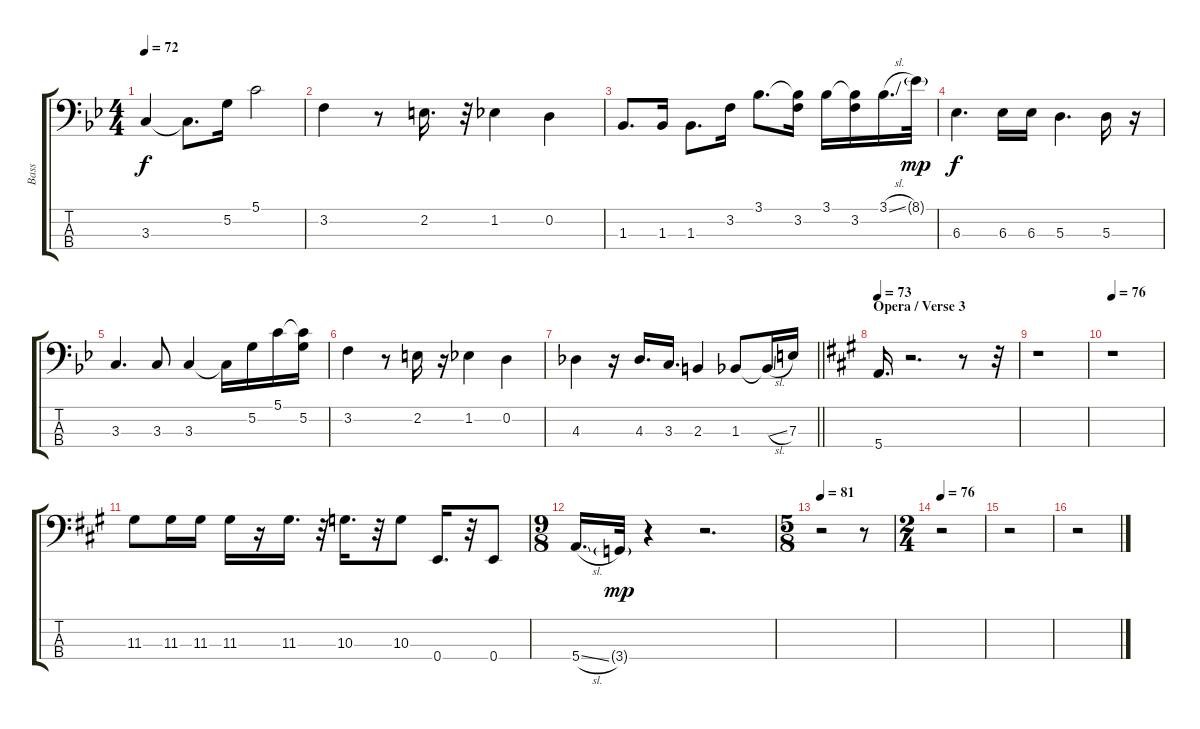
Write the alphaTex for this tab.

\track ("Bass" "Bass") {instrument electricbassfinger}
\staff {score tabs}
\tuning (G2 D2 A1 E1) {hide}
\ts (4 4)
\tempo 72
\clef f4
\ks bb
3.3.4{dy f} 3.3{t}.8{d} 5.2.16 5.1.2 |
3.2.4 r.8 2.2.16{d} r.32 1.2.4 0.2.4 |
1.3.8{d} 1.3.16 1.3.8{d} 3.2.16 3.1.8{d} (3.1{t} 3.2).16 3.1.16 (3.1{t} 3.2).16 3.1{sl}.16{d} 8.1{g}.32{dy mp} |
6.3.4{d dy f} 6.3.16 6.3.16 5.3.4{d} 5.3.16 r.16 |
3.3.4{d} 3.3.8 3.3.4 3.3{t}.16 5.2.16 5.1.16 (5.1{t} 5.2).16 |
3.2.4 r.8 2.2.16 r.16 1.2.4 0.2.4 |
\barLineRight lightlight
4.3.4 r.16 4.3.16{d} 3.3.16{d} 2.3.4 1.3.8 1.3{sl t}.16 7.3.16 |
\section ("" "Opera / Verse 3")
\tempo 73
\ks a
5.4.16{d} r.2{d} r.8 r.32 |
r.1 |
\tempo 76
r.1 |
11.3.8 11.3.16 11.3.16 11.3.16 r.16 11.3.16{d} r.32 10.3.16{d} r.32 10.3.8 0.4.16{d} r.32 0.4.8 |
\ts (9 8)
5.4{sl}.16{d} 3.4{g}.32{dy mp} r.4 r.2{d} |
\ts (5 8)
\tempo 81
r.2 r.8 |
\ts (2 4)
\tempo 76
r.2 |
r.2 |
r.2
